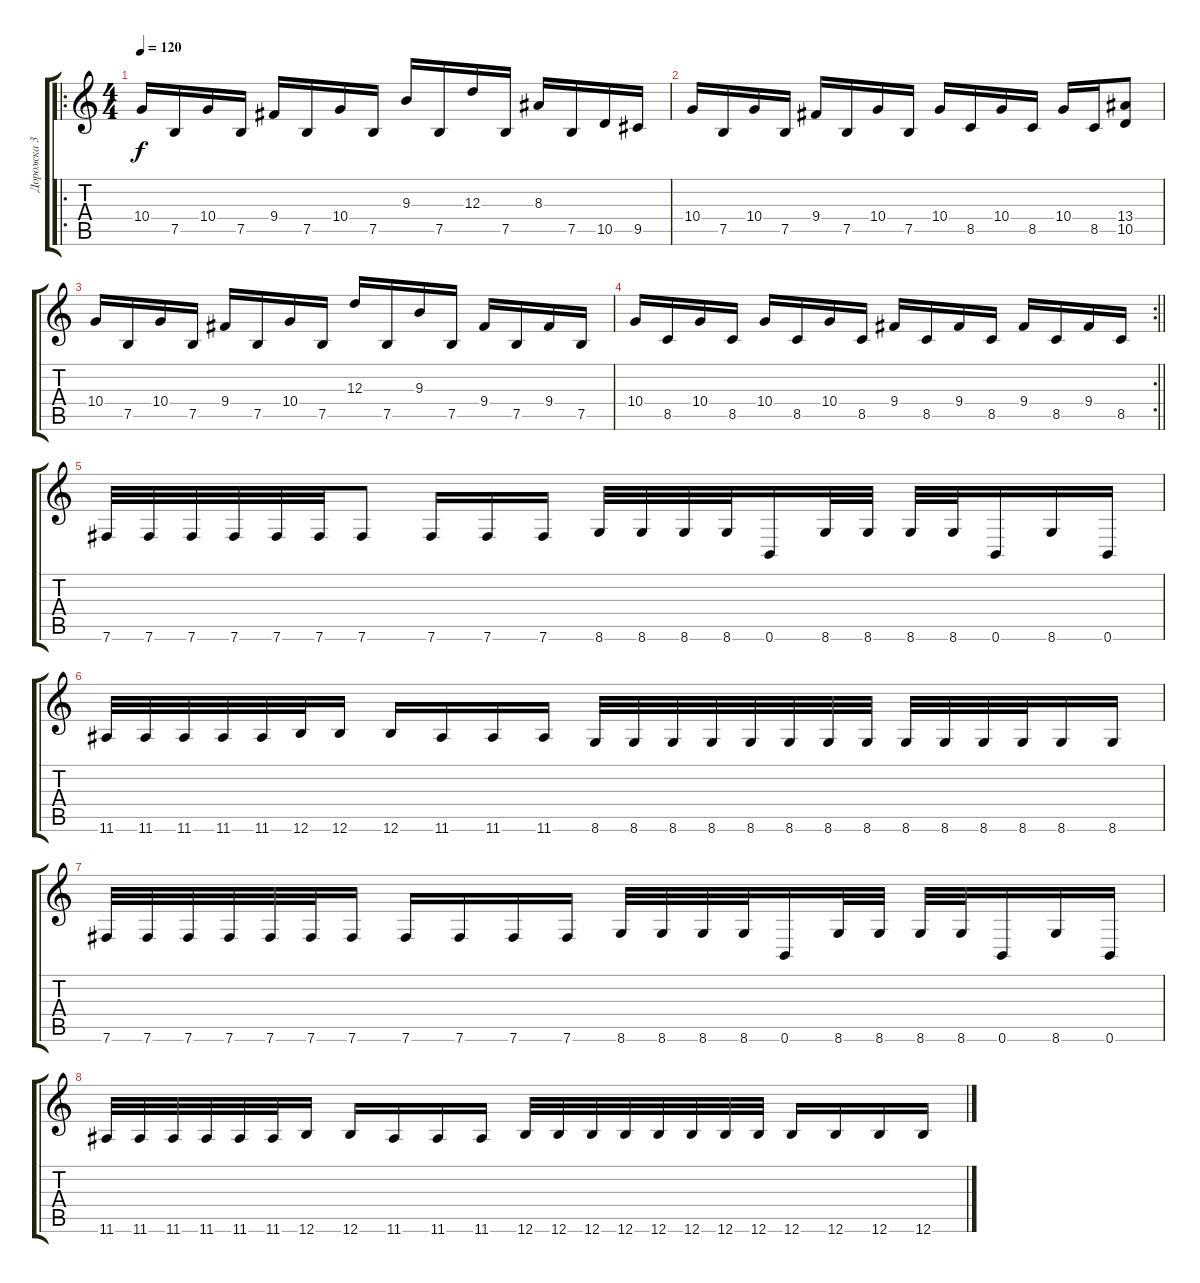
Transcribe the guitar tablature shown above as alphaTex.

\track ("Дорожка 3" "Дорожка 3") {instrument distortionguitar}
\staff {score tabs}
\tuning (B3 Gb3 D3 A2 E2 B1) {hide}
\ro
\ts (4 4)
\tempo 120
\clef g2
\ks c
10.4.16{dy f} 7.5.16 10.4.16 7.5.16 9.4.16 7.5.16 10.4.16 7.5.16 9.3.16 7.5.16 12.3.16 7.5.16 8.3.16 7.5.16 10.5.16 9.5.16 |
10.4.16 7.5.16 10.4.16 7.5.16 9.4.16 7.5.16 10.4.16 7.5.16 10.4.16 8.5.16 10.4.16 8.5.16 10.4.16 8.5.16 (13.4 10.5).8 |
10.4.16 7.5.16 10.4.16 7.5.16 9.4.16 7.5.16 10.4.16 7.5.16 12.3.16 7.5.16 9.3.16 7.5.16 9.4.16 7.5.16 9.4.16 7.5.16 |
\rc 2
\barLineRight lightlight
10.4.16 8.5.16 10.4.16 8.5.16 10.4.16 8.5.16 10.4.16 8.5.16 9.4.16 8.5.16 9.4.16 8.5.16 9.4.16 8.5.16 9.4.16 8.5.16 |
7.6.32 7.6.32 7.6.32 7.6.32 7.6.32 7.6.32 7.6.8 7.6.16 7.6.16 7.6.16 8.6.32 8.6.32 8.6.32 8.6.32 0.6.16 8.6.32 8.6.32 8.6.32 8.6.32 0.6.16 8.6.16 0.6.16 |
11.6.32 11.6.32 11.6.32 11.6.32 11.6.32 12.6.32 12.6.16 12.6.16 11.6.16 11.6.16 11.6.16 8.6.32 8.6.32 8.6.32 8.6.32 8.6.32 8.6.32 8.6.32 8.6.32 8.6.32 8.6.32 8.6.32 8.6.32 8.6.16 8.6.16 |
7.6.32 7.6.32 7.6.32 7.6.32 7.6.32 7.6.32 7.6.16 7.6.16 7.6.16 7.6.16 7.6.16 8.6.32 8.6.32 8.6.32 8.6.32 0.6.16 8.6.32 8.6.32 8.6.32 8.6.32 0.6.16 8.6.16 0.6.16 |
11.6.32 11.6.32 11.6.32 11.6.32 11.6.32 11.6.32 12.6.16 12.6.16 11.6.16 11.6.16 11.6.16 12.6.32 12.6.32 12.6.32 12.6.32 12.6.32 12.6.32 12.6.32 12.6.32 12.6.16 12.6.16 12.6.16 12.6.16
